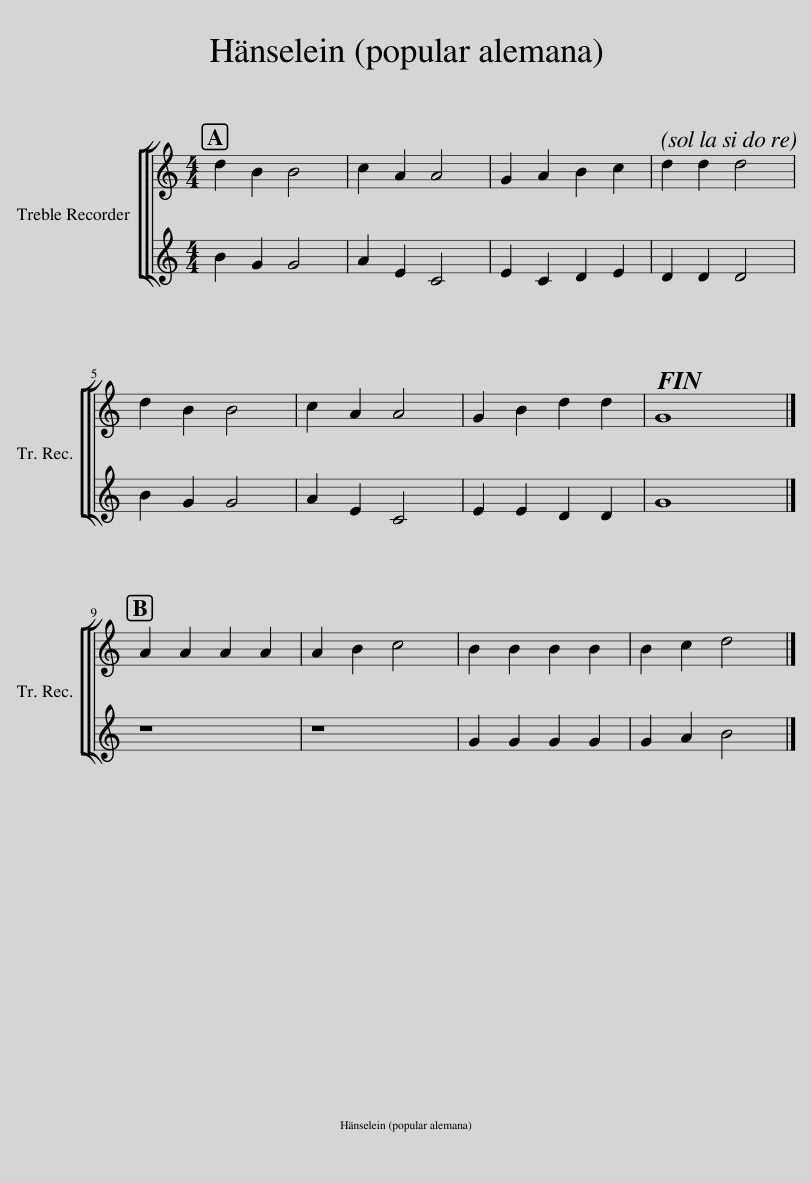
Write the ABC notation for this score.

X:1
%%score [ { 1 | 2 } ]
L:1/8
M:4/4
I:linebreak $
K:C
V:1 treble
V:2 treble
V:1
 d2 B2 B4 | c2 A2 A4 | G2 A2 B2 c2 | d2 d2 d4 |$ d2 B2 B4 | %5
 c2 A2 A4 | G2 B2 d2 d2 | G8 |]$ A2 A2 A2 A2 | A2 B2 c4 | %10
 B2 B2 B2 B2 | B2 c2 d4!D.C.! |] %12
V:2
 B2 G2 G4 | A2 E2 C4 | E2 C2 D2 E2 | D2 D2 D4 |$ B2 G2 G4 | %5
 A2 E2 C4 | E2 E2 D2 D2 | G8 |]$ z8 | z8 | %10
 G2 G2 G2 G2 | G2 A2 B4 |] %12
